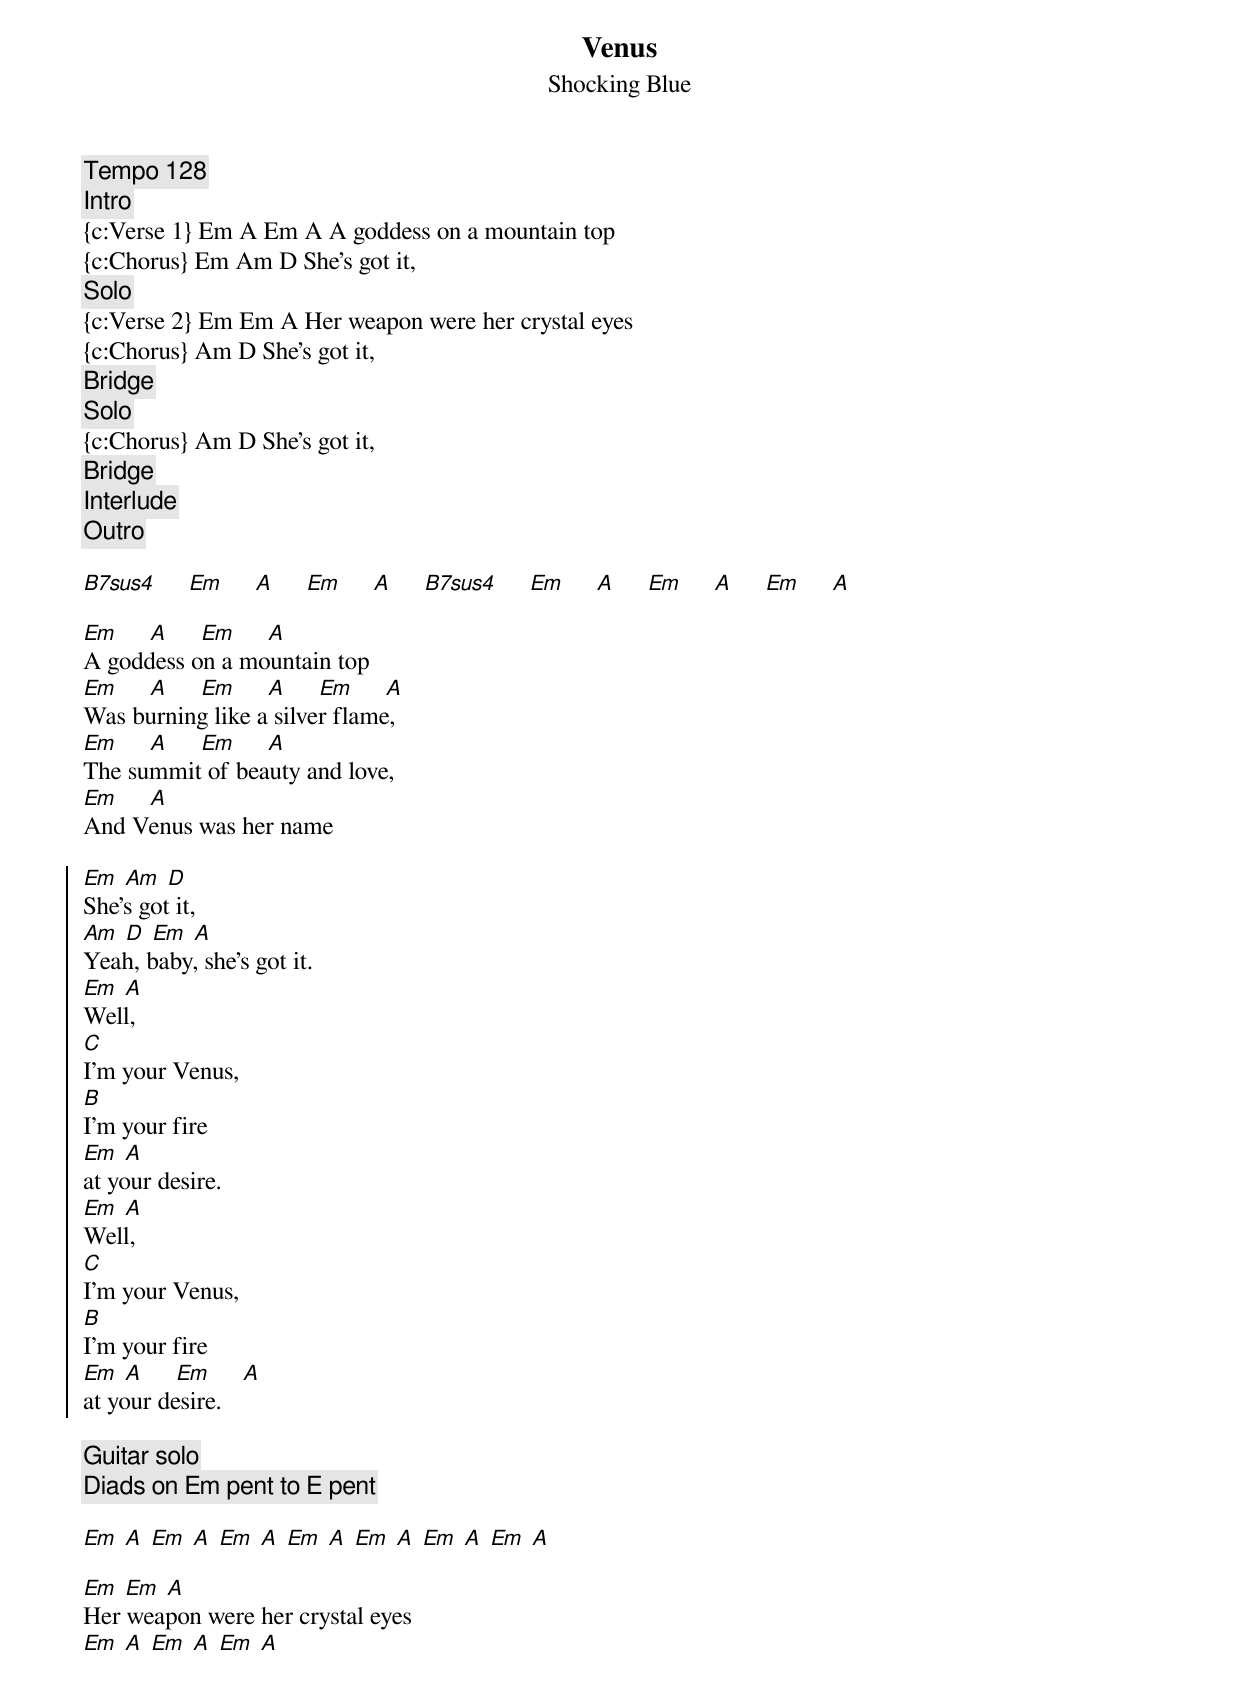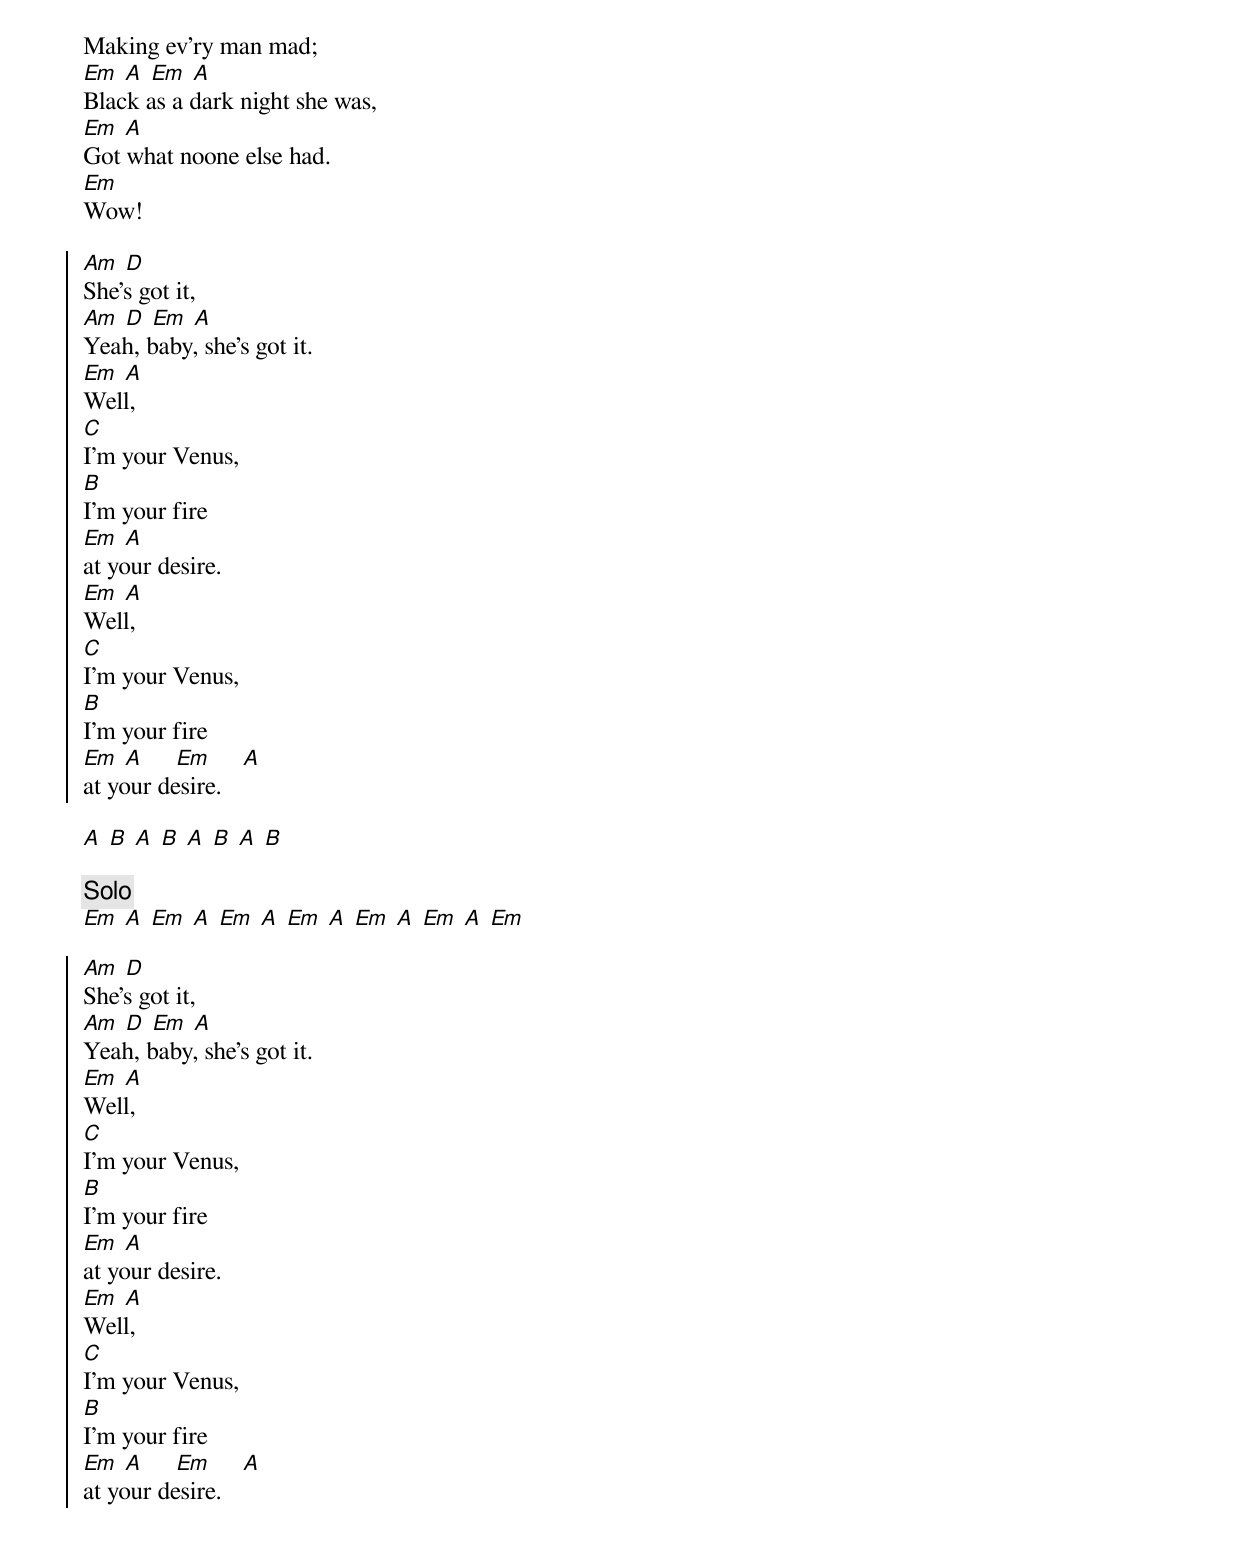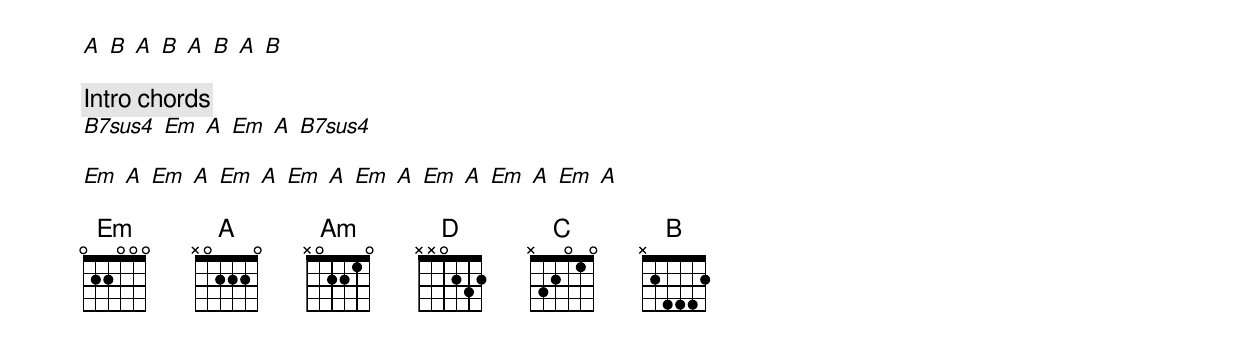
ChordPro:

{t: Venus}
{st: Shocking Blue}
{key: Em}
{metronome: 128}
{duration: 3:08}

{c:Tempo 128}
{c:Intro}
{c:Verse 1} Em A Em A A goddess on a mountain top
{c:Chorus} Em Am D She's got it,
{c:Solo}
{c:Verse 2} Em Em A Her weapon were her crystal eyes
{c:Chorus} Am D She's got it,
{c:Bridge}
{c:Solo}
{c:Chorus} Am D She's got it,
{c:Bridge}
{c:Interlude}
{c:Outro}

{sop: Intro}
[B7sus4]     [Em]     [A]     [Em]     [A]     [B7sus4]     [Em]     [A]     [Em]     [A]     [Em]     [A]
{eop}

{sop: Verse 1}
[Em]     [A]     [Em]     [A]
A goddess on a mountain top
[Em]     [A]     [Em]     [A]     [Em]     [A]
Was burning like a silver flame,
[Em]     [A]     [Em]     [A]
The summit of beauty and love,
[Em]     [A]
And Venus was her name
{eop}

{soc}
[Em] [Am] [D]
She's got it,
[Am] [D] [Em] [A]
Yeah, baby, she's got it.
[Em] [A]
Well,
[C]
I'm your Venus,
[B]
I'm your fire
[Em] [A]
at your desire.
[Em] [A]
Well,
[C]
I'm your Venus,
[B]
I'm your fire
[Em] [A]     [Em]     [A]
at your desire.
{eoc}

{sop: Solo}
{c:Guitar solo}
{c:Diads on Em pent to E pent}

[Em] [A] [Em] [A] [Em] [A] [Em] [A] [Em] [A] [Em] [A] [Em] [A]
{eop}

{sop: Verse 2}
[Em] [Em] [A]
Her weapon were her crystal eyes
[Em] [A] [Em] [A] [Em] [A]
Making ev'ry man mad;
[Em] [A] [Em] [A]
Black as a dark night she was,
[Em] [A]
Got what noone else had.
[Em]
Wow!
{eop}

{soc}
[Am] [D]
She's got it,
[Am] [D] [Em] [A]
Yeah, baby, she's got it.
[Em] [A]
Well,
[C]
I'm your Venus,
[B]
I'm your fire
[Em] [A]
at your desire.
[Em] [A]
Well,
[C]
I'm your Venus,
[B]
I'm your fire
[Em] [A]     [Em]     [A]
at your desire.
{eoc}

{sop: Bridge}
[A] [B] [A] [B] [A] [B] [A] [B]
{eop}

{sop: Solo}
{c:Solo}
[Em] [A] [Em] [A] [Em] [A] [Em] [A] [Em] [A] [Em] [A] [Em]
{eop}

{soc}
[Am] [D]
She's got it,
[Am] [D] [Em] [A]
Yeah, baby, she's got it.
[Em] [A]
Well,
[C]
I'm your Venus,
[B]
I'm your fire
[Em] [A]
at your desire.
[Em] [A]
Well,
[C]
I'm your Venus,
[B]
I'm your fire
[Em] [A]     [Em]     [A]
at your desire.
{eoc}

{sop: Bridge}
[A] [B] [A] [B] [A] [B] [A] [B]
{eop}

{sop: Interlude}
{c:Intro chords}
[B7sus4] [Em] [A] [Em] [A] [B7sus4]
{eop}

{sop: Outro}
[Em] [A] [Em] [A] [Em] [A] [Em] [A] [Em] [A] [Em] [A] [Em] [A] [Em] [A]
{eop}

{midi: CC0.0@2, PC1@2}
